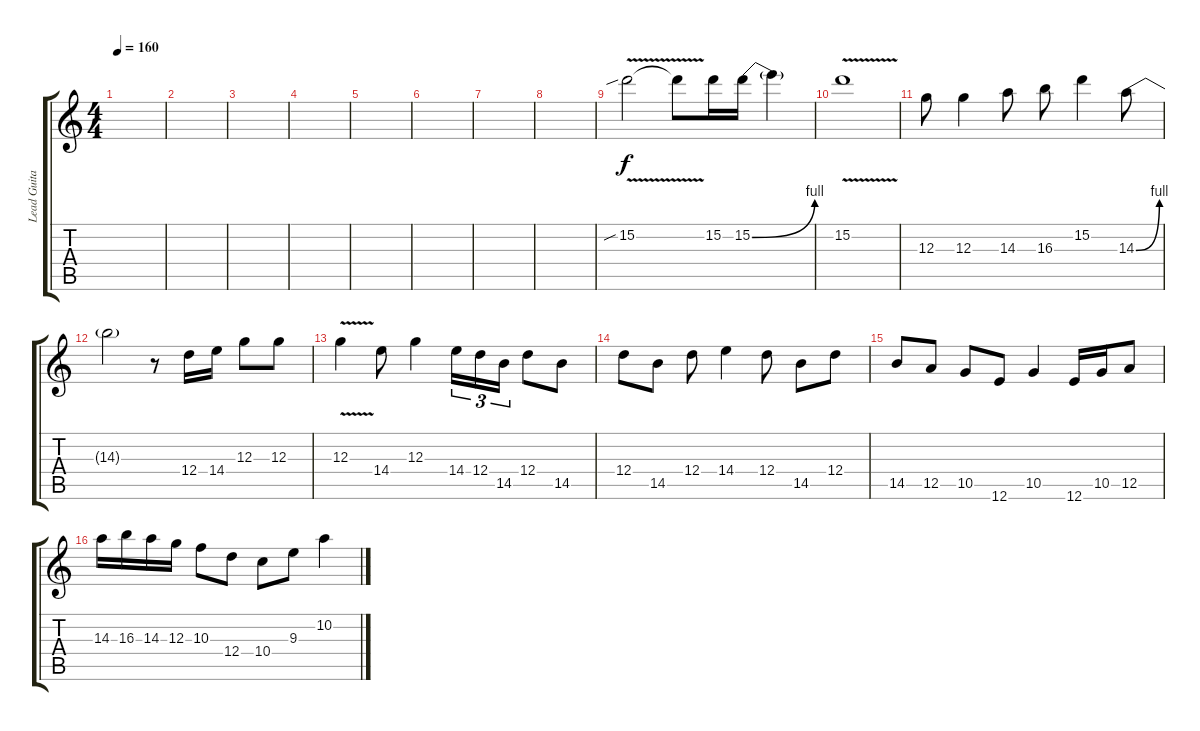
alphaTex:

\track ("Lead Guitar" "Lead Guita") {instrument distortionguitar}
\staff {score tabs}
\tuning (E4 B3 G3 D3 A2 E2) {hide}
\ts (4 4)
\tempo 160
\clef g2
\ks c
|
|
|
|
|
|
|
|
15.2{v sib}.2 15.2{t}.8 15.2.16 15.2{be (bend 0 0 60 4)}.16 15.2{t}.4 |
15.2{v}.1 |
12.3.8 12.3.4 14.3.8 16.3.8 15.2.4 14.3{be (bend 0 0 60 4)}.8 |
14.3{t}.2 r.8 12.4.16 14.4.16 12.3.8 12.3.8 |
12.3{v}.4 14.4.8 12.3.4 14.4.16{tu (3 2)} 12.4.16{tu (3 2)} 14.5.16{tu (3 2)} 12.4.8 14.5.8 |
12.4.8 14.5.8 12.4.8 14.4.4 12.4.8 14.5.8 12.4.8 |
14.5.8 12.5.8 10.5.8 12.6.8 10.5.4 12.6.16 10.5.16 12.5.8 |
14.3.16 16.3.16 14.3.16 12.3.16 10.3.8 12.4.8 10.4.8 9.3.8 10.2.4
